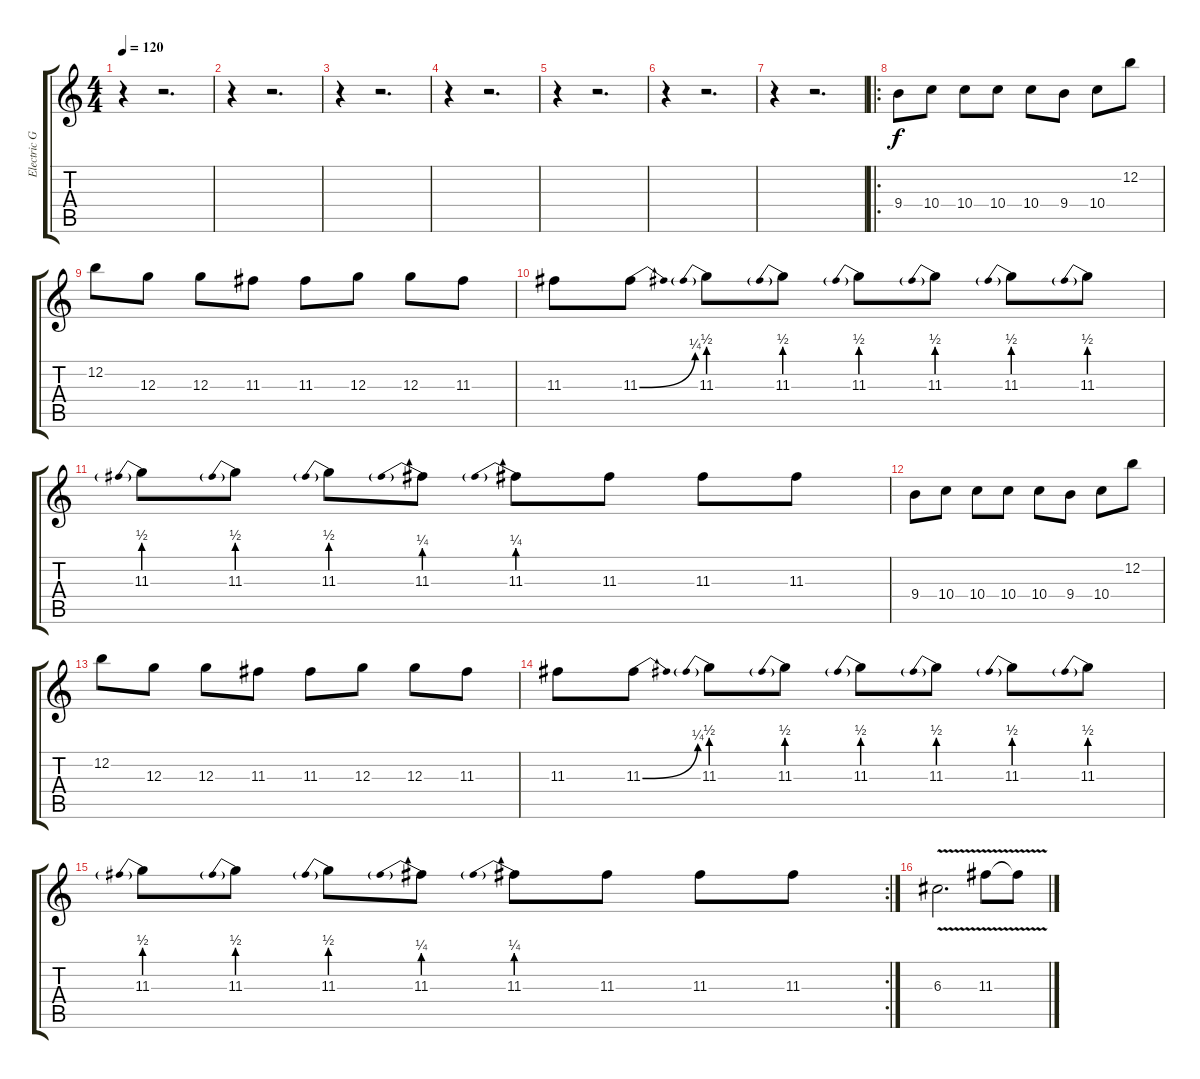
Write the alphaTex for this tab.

\track ("Electric Guitar" "Electric G") {instrument distortionguitar}
\staff {score tabs}
\tuning (E4 B3 G3 D3 A2 E2) {hide}
\ts (4 4)
\tempo 120
\clef g2
\ks c
r.4{dy f} r.2{d} |
r.4 r.2{d} |
r.4 r.2{d} |
r.4 r.2{d} |
r.4 r.2{d} |
r.4 r.2{d} |
r.4 r.2{d} |
\ro
9.4.8 10.4.8 10.4.8 10.4.8 10.4.8 9.4.8 10.4.8 12.2.8 |
12.2.8 12.3.8 12.3.8 11.3.8 11.3.8 12.3.8 12.3.8 11.3.8 |
11.3.8 11.3{be (bend 0 0 60 1)}.8 11.3{be (prebend 0 2 60 2)}.8 11.3{be (prebend 0 2 60 2)}.8 11.3{be (prebend 0 2 60 2)}.8 11.3{be (prebend 0 2 60 2)}.8 11.3{be (prebend 0 2 60 2)}.8 11.3{be (prebend 0 2 60 2)}.8 |
11.3{be (prebend 0 2 60 2)}.8 11.3{be (prebend 0 2 60 2)}.8 11.3{be (prebend 0 2 60 2)}.8 11.3{be (prebend 0 1 60 1)}.8 11.3{be (prebend 0 1 60 1)}.8 11.3.8 11.3.8 11.3.8 |
9.4.8 10.4.8 10.4.8 10.4.8 10.4.8 9.4.8 10.4.8 12.2.8 |
12.2.8 12.3.8 12.3.8 11.3.8 11.3.8 12.3.8 12.3.8 11.3.8 |
11.3.8 11.3{be (bend 0 0 60 1)}.8 11.3{be (prebend 0 2 60 2)}.8 11.3{be (prebend 0 2 60 2)}.8 11.3{be (prebend 0 2 60 2)}.8 11.3{be (prebend 0 2 60 2)}.8 11.3{be (prebend 0 2 60 2)}.8 11.3{be (prebend 0 2 60 2)}.8 |
\rc 2
11.3{be (prebend 0 2 60 2)}.8 11.3{be (prebend 0 2 60 2)}.8 11.3{be (prebend 0 2 60 2)}.8 11.3{be (prebend 0 1 60 1)}.8 11.3{be (prebend 0 1 60 1)}.8 11.3.8 11.3.8 11.3.8 |
6.3{v}.2{d} 11.3{v}.8 11.3{v t}.8
